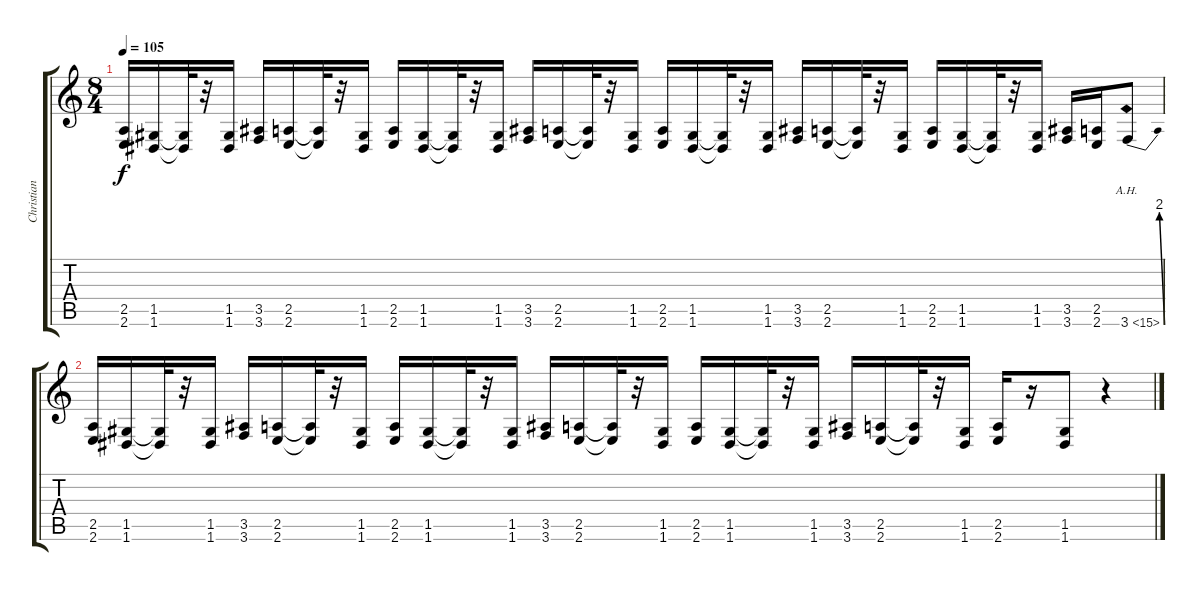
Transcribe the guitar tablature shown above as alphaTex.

\track ("Christian" "Christian") {instrument distortionguitar}
\staff {score tabs}
\tuning (D4 A3 F3 C3 G2 D2) {hide}
\ts (8 4)
\section ("" "")
\tempo 105
\clef g2
\ks c
(2.5 2.6).16{dy f} (1.5 1.6).16 (1.5{t} 1.6{t}).32 r.32 (1.5 1.6).16 (3.5 3.6).16 (2.5 2.6).16 (2.5{t} 2.6{t}).32 r.32 (1.5 1.6).16 (2.5 2.6).16 (1.5 1.6).16 (1.5{t} 1.6{t}).32 r.32 (1.5 1.6).16 (3.5 3.6).16 (2.5 2.6).16 (2.5{t} 2.6{t}).32 r.32 (1.5 1.6).16 (2.5 2.6).16 (1.5 1.6).16 (1.5{t} 1.6{t}).32 r.32 (1.5 1.6).16 (3.5 3.6).16 (2.5 2.6).16 (2.5{t} 2.6{t}).32 r.32 (1.5 1.6).16 (2.5 2.6).16 (1.5 1.6).16 (1.5{t} 1.6{t}).32 r.32 (1.5 1.6).16 (3.5 3.6).16 (2.5 2.6).16 3.6{be (bend 0 0 60 8) ah 12}.8 |
(2.5 2.6).16 (1.5 1.6).16 (1.5{t} 1.6{t}).32 r.32 (1.5 1.6).16 (3.5 3.6).16 (2.5 2.6).16 (2.5{t} 2.6{t}).32 r.32 (1.5 1.6).16 (2.5 2.6).16 (1.5 1.6).16 (1.5{t} 1.6{t}).32 r.32 (1.5 1.6).16 (3.5 3.6).16 (2.5 2.6).16 (2.5{t} 2.6{t}).32 r.32 (1.5 1.6).16 (2.5 2.6).16 (1.5 1.6).16 (1.5{t} 1.6{t}).32 r.32 (1.5 1.6).16 (3.5 3.6).16 (2.5 2.6).16 (2.5{t} 2.6{t}).32 r.32 (1.5 1.6).16 (2.5 2.6).16 r.16 (1.5 1.6).8 r.4
